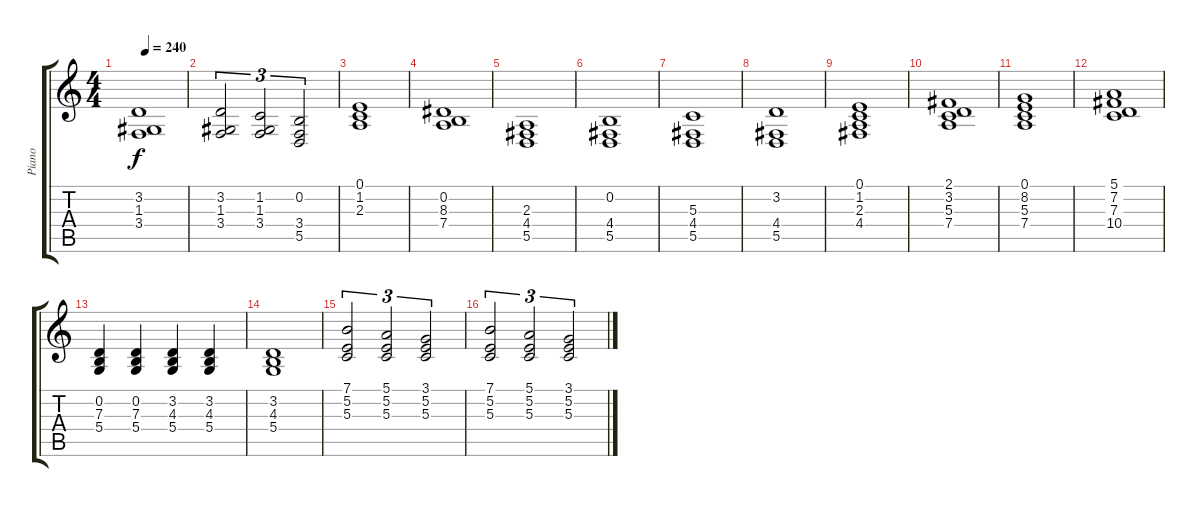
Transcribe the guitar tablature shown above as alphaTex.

\track ("Piano" "Piano") {instrument brightacousticpiano}
\staff {score tabs}
\tuning (E4 B3 G3 D3 A2 E2) {hide}
\ts (4 4)
\tempo 240
\clef g2
\ks c
(3.2 1.3 3.4).1{dy f} |
(3.2 1.3 3.4).2{tu (3 2)} (1.2 1.3 3.4).2{tu (3 2)} (0.2 3.4 5.5).2{tu (3 2)} |
(0.1 1.2 2.3).1 |
(0.2 8.3 7.4).1 |
(2.3 4.4 5.5).1 |
(0.2 4.4 5.5).1 |
(5.3 4.4 5.5).1 |
(3.2 4.4 5.5).1 |
(0.1 1.2 2.3 4.4).1 |
(2.1 3.2 5.3 7.4).1 |
(0.1 8.2 5.3 7.4).1 |
(5.1 7.2 7.3 10.4).1 |
(0.2 7.3 5.4).4 (0.2 7.3 5.4).4 (3.2 4.3 5.4).4 (3.2 4.3 5.4).4 |
(3.2 4.3 5.4).1 |
(7.1 5.2 5.3).2{tu (3 2)} (5.1 5.2 5.3).2{tu (3 2)} (3.1 5.2 5.3).2{tu (3 2)} |
(7.1 5.2 5.3).2{tu (3 2)} (5.1 5.2 5.3).2{tu (3 2)} (3.1 5.2 5.3).2{tu (3 2)}
